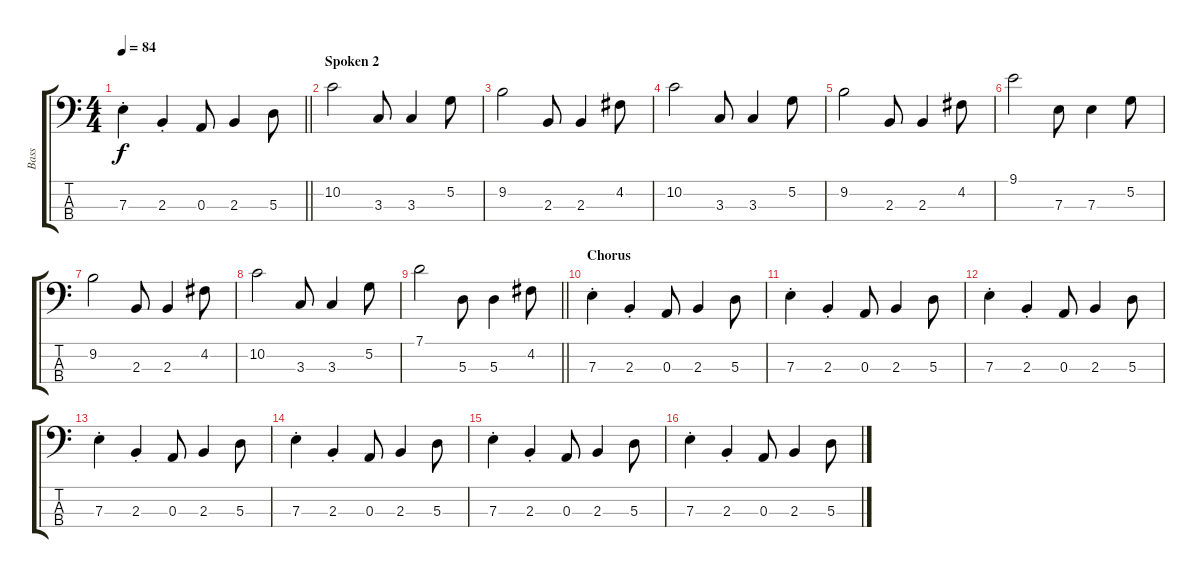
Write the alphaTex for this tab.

\track ("Bass" "Bass") {instrument electricbassfinger}
\staff {score tabs}
\tuning (G2 D2 A1 E1) {hide}
\ts (4 4)
\tempo 84
\clef f4
\barLineRight lightlight
\ks c
7.3{st}.4{dy f} 2.3{st}.4 0.3.8 2.3.4 5.3.8 |
\section ("" "Spoken 2")
10.2.2 3.3.8 3.3.4 5.2.8 |
9.2.2 2.3.8 2.3.4 4.2.8 |
10.2.2 3.3.8 3.3.4 5.2.8 |
9.2.2 2.3.8 2.3.4 4.2.8 |
9.1.2 7.3.8 7.3.4 5.2.8 |
9.2.2 2.3.8 2.3.4 4.2.8 |
10.2.2 3.3.8 3.3.4 5.2.8 |
\barLineRight lightlight
7.1.2 5.3.8 5.3.4 4.2.8 |
\section ("" "Chorus")
7.3{st}.4 2.3{st}.4 0.3.8 2.3.4 5.3.8 |
7.3{st}.4 2.3{st}.4 0.3.8 2.3.4 5.3.8 |
7.3{st}.4 2.3{st}.4 0.3.8 2.3.4 5.3.8 |
7.3{st}.4 2.3{st}.4 0.3.8 2.3.4 5.3.8 |
7.3{st}.4 2.3{st}.4 0.3.8 2.3.4 5.3.8 |
7.3{st}.4 2.3{st}.4 0.3.8 2.3.4 5.3.8 |
7.3{st}.4 2.3{st}.4 0.3.8 2.3.4 5.3.8
